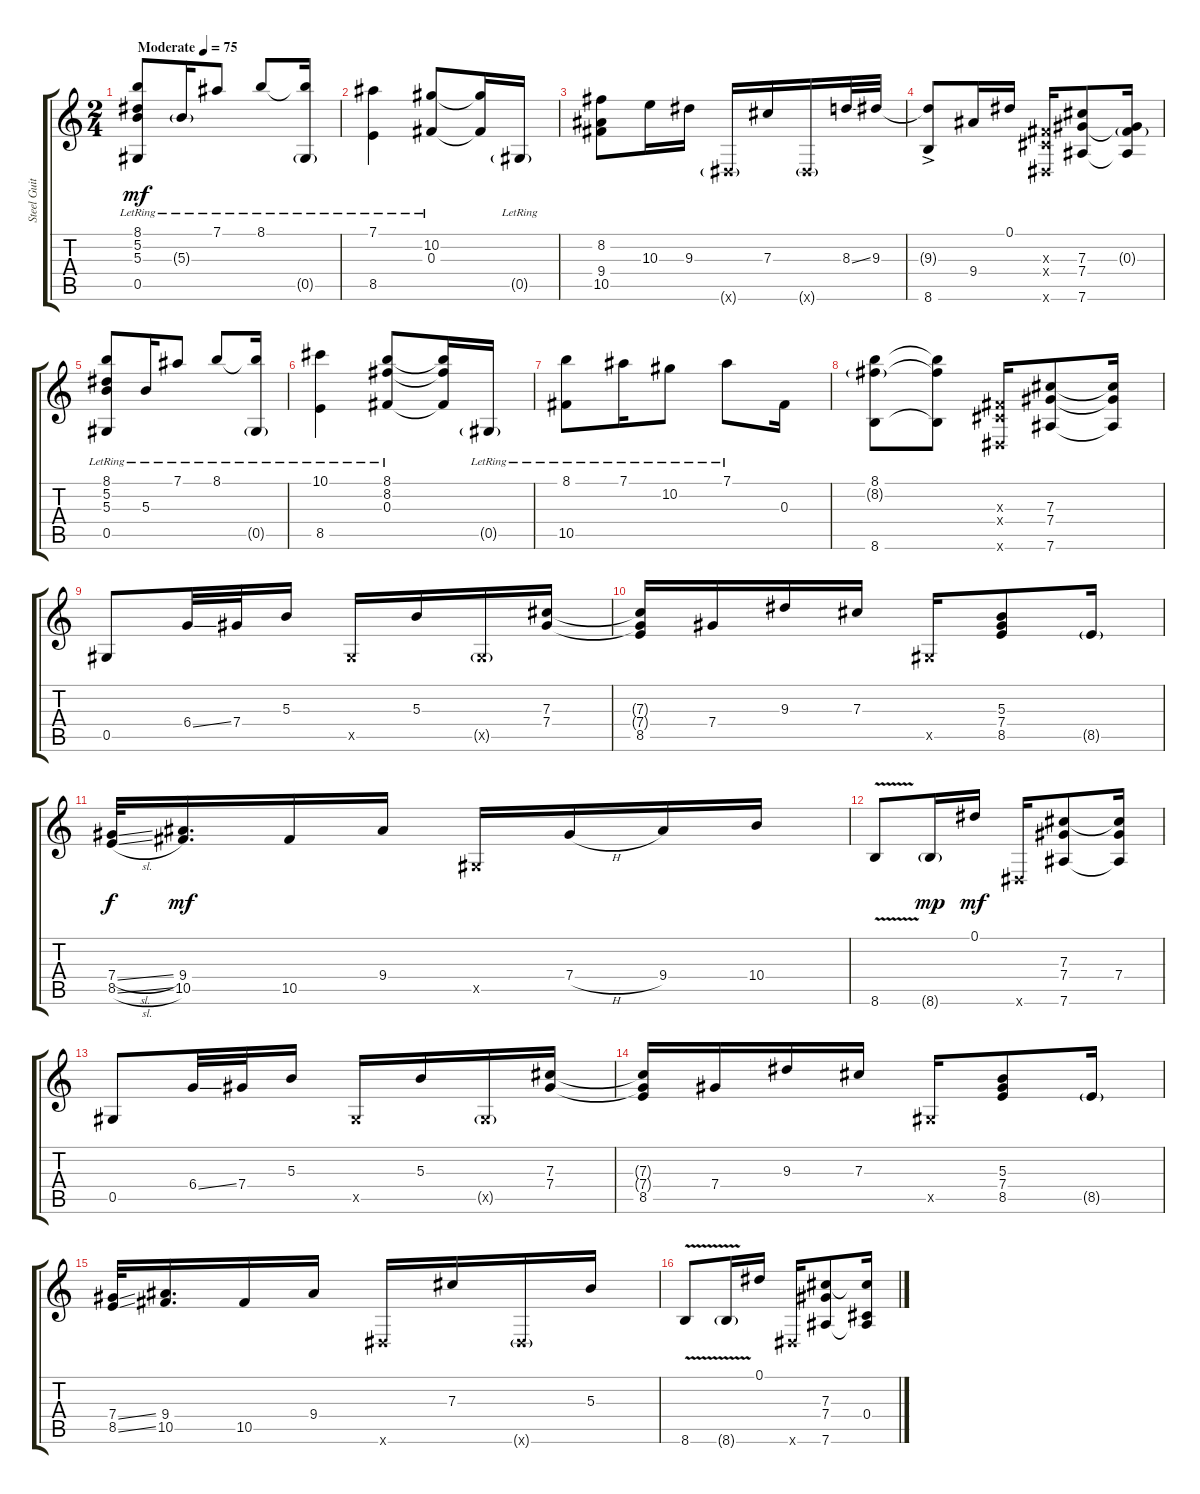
\track ("Steel Guitar" "Steel Guit") {instrument acousticguitarsteel}
\staff {score tabs}
\tuning (Eb4 Bb3 Gb3 Db3 Ab2 Eb2) {hide}
\ts (2 4)
\tempo (75 "Moderate")
\clef g2
\ks c
(8.1{lr} 5.2{lr} 5.3{lr} 0.5{lr}).8{dy mf instrument acousticguitarsteel beam merge} 5.3{g lr}.16 7.1{lr}.8 8.1{lr}.8{beam merge} (8.1{t} 0.5{g lr}).16 |
(7.1{lr} 8.5{lr}).4 (10.2{lr} 0.3{lr}).8{beam merge} (10.2{t} 0.3{t}).16 0.5{g lr}.16 |
(8.2 9.4 10.5).8{beam merge} 10.3.16 9.3.16 0.6{g x}.16 7.3.16 0.6{g x}.16 8.3{ss}.32 9.3.32 |
(9.3{t} 8.6{ac}).8{beam merge} 9.4.16 0.1.16 (0.3{x} 0.4{x} 0.6{x}).16 (7.3 7.4 7.6).8 (0.3{g} 7.4{t} 7.6{t}).16 |
(8.1{lr} 5.2{lr} 5.3{lr} 0.5{lr}).8{beam merge} 5.3{lr}.16 7.1{lr}.8 8.1{lr}.8{beam merge} (8.1{t} 0.5{g lr}).16 |
(10.1{lr} 8.5{lr}).4 (8.1{lr} 8.2{lr} 0.3{lr}).8{beam merge} (8.1{t} 8.2{t} 0.3{t}).16 0.5{g lr}.16 |
(8.1{lr} 10.5{lr}).8{beam merge} 7.1{lr}.16 10.2{lr}.8 7.1{lr}.8{beam merge} 0.3.16 |
(8.1 8.2{g} 8.6).8{beam merge} (8.1{t} 8.2{t} 8.6{t}).8 (0.3{x} 0.4{x} 0.6{x}).16 (7.3 7.4 7.6).8 (7.3{t} 7.4{t} 7.6{t}).16 |
0.5.8{beam merge} 6.4{ss}.32 7.4.32 5.3.16 0.5{x}.16 5.3.16 0.5{g x}.16 (7.3 7.4).16 |
(7.3{t} 7.4{t} 8.5).16 7.4.16 9.3.16 7.3.16 0.5{x}.16 (5.3 7.4 8.5).8 8.5{g}.16 |
(7.4{sl} 8.5{sl}).32{dy f} (9.4 10.5).16{d dy mf} 10.5.16 9.4.16 0.5{x}.16 7.4{h}.16 9.4.16 10.4.16 |
8.6{v}.8{beam merge} 8.6{g}.16{dy mp} 0.1.16{dy mf} 0.6{x}.16 (7.3 7.4 7.6).8 (7.3{t} 7.4 7.6{t}).16 |
0.5.8{beam merge} 6.4{ss}.32 7.4.32 5.3.16 0.5{x}.16 5.3.16 0.5{g x}.16 (7.3 7.4).16 |
(7.3{t} 7.4{t} 8.5).16 7.4.16 9.3.16 7.3.16 0.5{x}.16 (5.3 7.4 8.5).8 8.5{g}.16 |
(7.4{ss} 8.5{ss}).32 (9.4 10.5).16{d} 10.5.16 9.4.16 0.6{x}.16 7.3.16 0.6{g x}.16 5.3.16 |
8.6{v}.8{beam merge} 8.6{v g}.16 0.1.16 0.6{x}.16 (7.3 7.4 7.6).8 (7.3{t} 0.4 7.6{t}).16
